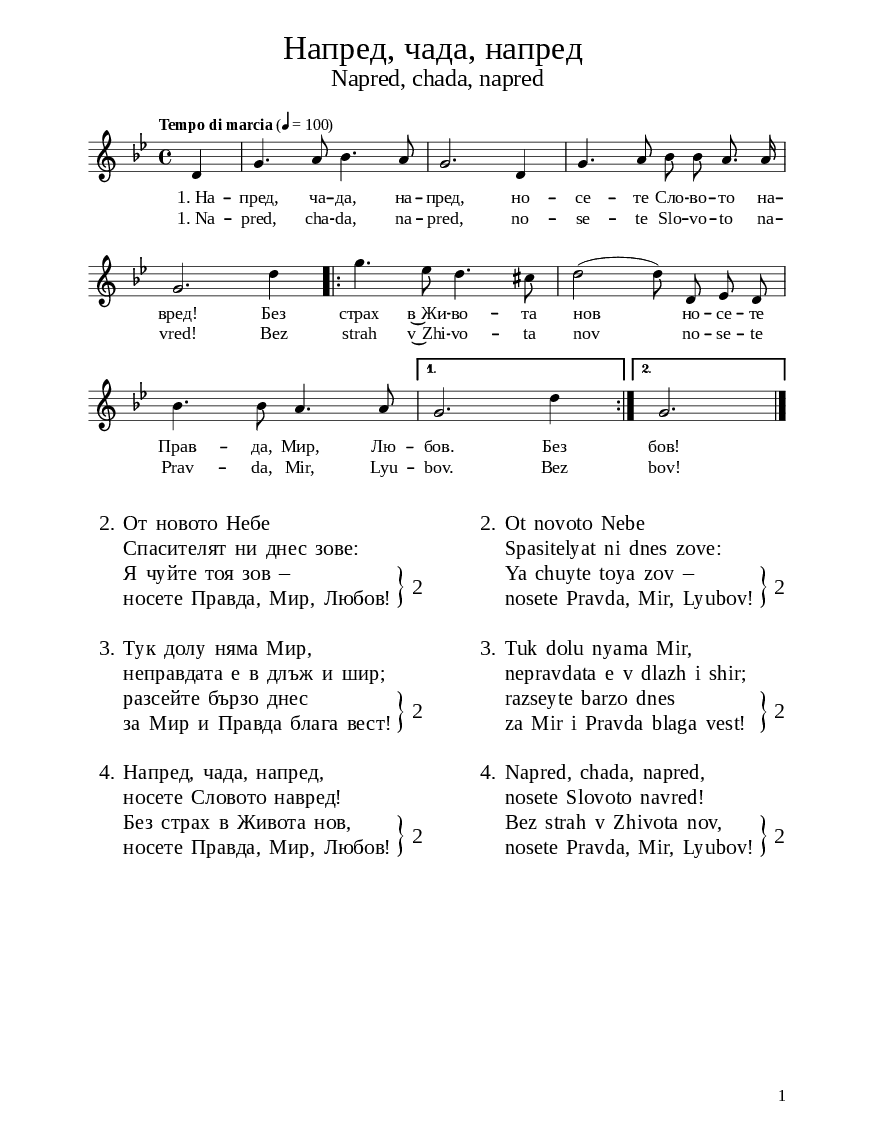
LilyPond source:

\version "2.24.0"

% include paper part and global functions
\include "include/globals.ily"

"rightBraces048" = \markup {
  \column {
    % repeat braces
    \translate #'(0 . -5.5 )
    \right-brace #20

    \translate #'(0 . -10.0 )
    \right-brace #20

    \translate #'(0 . -10.0 )
    \right-brace #20
  }
  \column {
    % repeat numbers
    \translate #'(0 . -6.1 )
    2

    \translate #'(0 . -12.0 )
    2

    \translate #'(0 . -12.0 )
    2
  }
}

\bookpart {
  \include "include/bookpart-paper.ily"
  \score {
    \include "include/score-layout.ily"

    \new Voice \absolute  {
      \clef treble
      \key g \minor
      \time 4/4
      \tempoFunc "Tempo di marcia" 4 "100"
      \autoBeamOff
      \partial 4
      \autoBeamOff
      d'4 | g'4. a'8 bes'4. a'8 | g'2. d'4 | g'4. a'8 bes'8 bes'8 a'8. a'16| \break
      g'2. d''4 | \repeat volta 2 {
        g''4. es''8 d''4. cis''8 | d''2 ( d''8 ) d'8 es'8 d'8 | \break
        bes'4. bes'8 a'4. a'8 |
      } \alternative  { { g'2. d''4 | }  { g'2. } } \bar "|."
    }

    \addlyrics {
      "1. На" -- пред, ча -- да, на -- пред, но -- се -- те Сло -- во -- то на --
      вред! Без страх в~Жи -- во -- та нов но -- се -- те
      Прав -- да, Мир, Лю -- бов. Без бов!
    }

    \addlyrics {
      "1. Na" -- pred, cha -- da, na -- pred, no -- se -- te Slo -- vo -- to na --
      vred! Bez strah v~Zhi -- vo -- ta nov no -- se -- te
      Prav -- da, Mir, Lyu -- bov. Bez bov!
    }


    \header {
      title = \titleFunc "Напред, чада, напред " "Napred, chada, napred"
    }

    \midi{}

  } % score

  \markup \fontsize #bgCoupletFontSize {
    \hspace #1
    \override #`(baseline-skip . ,bgCoupletBaselineSkip)
    \column {
      \line {   2. От новото Небе }

      \line {   "   " Спасителят ни днес зове: }

      \line {   "   " Я чуйте тоя зов –}

      \line {   "   " носете Правда, Мир, Любов!}

      \line {   "   "}

      \line {   3.  Тук долу няма Mир,}

      \line {   "   " неправдата е в длъж и шир;}

      \line {   "   " разсейте бързо днес }

      \line {   "   " за Мир и Правда блага вест!}

      \line {   "   "}

      \line {   4.  Напред, чада, напред,}

      \line {   "   " носете Словото навред!}

      \line {   "   " Без страх в Живота нов,}

      \line {   "   " носете Правда, Мир, Любов!}
    }  \"rightBraces048"

    \hspace #5
    \override #`(baseline-skip . ,bgCoupletBaselineSkip)
    \column {
      \line {   2. Ot novoto Nebe }

      \line {   "   " Spasitelyat ni dnes zove: }

      \line {   "   " Ya chuyte toya zov –}

      \line {   "   " nosete Pravda, Mir, Lyubov!}

      \line {   "   "}

      \line {   3.  Tuk dolu nyama Mir,}

      \line {   "   " nepravdata e v dlazh i shir;}

      \line {   "   " razseyte barzo dnes }

      \line {   "   " za Mir i Pravda blaga vest!}

      \line {   "   "}

      \line {   4.  Napred, chada, napred,}

      \line {   "   " nosete Slovoto navred!}

      \line {   "   " Bez strah v Zhivota nov,}

      \line {   "   " nosete Pravda, Mir, Lyubov!}
    } %column
     \"rightBraces048"
  } % markup

  \pageBreak

  % include foreign translation(s) of the song
  \version "2.20.0"

\markup \fill-line { \fontsize #6 "Vorwärts, Kinder, vorwärts" }
\markup \null
\markup \null
\markup \fontsize #+2.5 {
  \hspace #12
  \override #'(baseline-skip . 2)
  \column {
    \line { " " }

    \line { 1. Vorwärts, Kinder, vorwärts,}
    \line { "   "bringt das Wort überall hin! }

    \line { "   "Bringt ohne Angst vor dem neuen Leben }

    \line { "   "Gerechtigkeit, Frieden und Liebe!}


    \line { " " }
    \line { 2. Vom neuen Himmel aus}

    \line { "   "ruft uns heute der Erlöser.}

    \line { "   "Hört diesen Ruf, }

    \line { "   "bringt Gerechtigkeit, Frieden und Liebe!}


    \line { " " }
    \line { 3. Hier unten gibt es keinen Frieden, }

    \line { "   "Ungerechtigkeit ist weit und breit.}

    \line { "   "Verbreitet heute schnell }

    \line { "   "die gute Nachricht von Frieden und Gerechtigkeit!}

    \line { " " }
    \line { 4. Vorwärts, Kinder, vorwärts,}

    \line { "   "bringt das Wort überall hin! }

    \line { "   "Bringt ohne Angst vor dem neuen Leben }

    \line { "   "Gerechtigkeit, Frieden und Liebe!}
  }
}


} % bookpart
